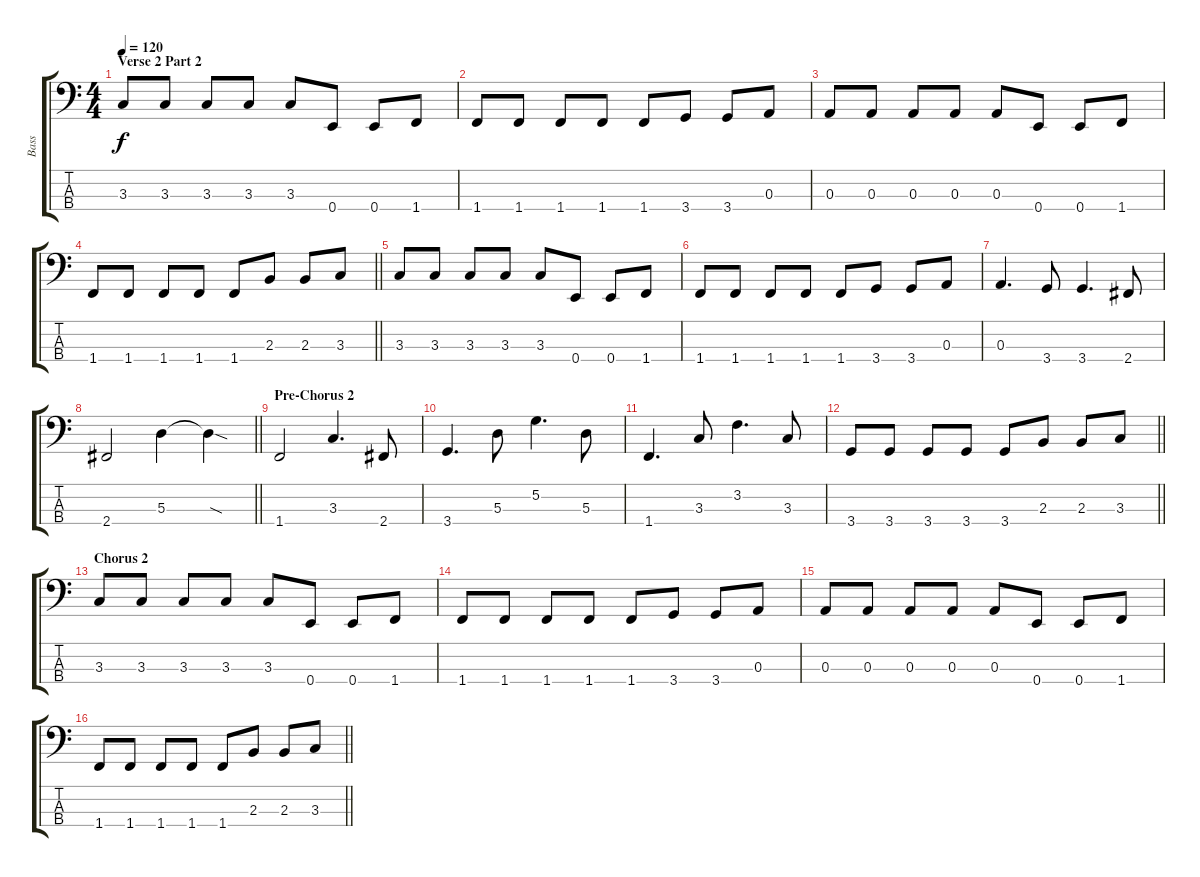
\track ("Bass" "Bass") {instrument electricbassfinger}
\staff {score tabs}
\tuning (G2 D2 A1 E1) {hide}
\ts (4 4)
\section ("" "Verse 2 Part 2")
\tempo 120
\clef f4
\ks c
3.3.8{dy f} 3.3.8 3.3.8 3.3.8 3.3.8 0.4.8 0.4.8 1.4.8 |
1.4.8 1.4.8 1.4.8 1.4.8 1.4.8 3.4.8 3.4.8 0.3.8 |
0.3.8 0.3.8 0.3.8 0.3.8 0.3.8 0.4.8 0.4.8 1.4.8 |
\barLineRight lightlight
1.4.8 1.4.8 1.4.8 1.4.8 1.4.8 2.3.8 2.3.8 3.3.8 |
3.3.8 3.3.8 3.3.8 3.3.8 3.3.8 0.4.8 0.4.8 1.4.8 |
1.4.8 1.4.8 1.4.8 1.4.8 1.4.8 3.4.8 3.4.8 0.3.8 |
0.3.4{d} 3.4.8 3.4.4{d} 2.4.8 |
\barLineRight lightlight
2.4.2 5.3.4 5.3{sod t}.4 |
\section ("" "Pre-Chorus 2")
1.4.2 3.3.4{d} 2.4.8 |
3.4.4{d} 5.3.8 5.2.4{d} 5.3.8 |
1.4.4{d} 3.3.8 3.2.4{d} 3.3.8 |
\barLineRight lightlight
3.4.8 3.4.8 3.4.8 3.4.8 3.4.8 2.3.8 2.3.8 3.3.8 |
\section ("" "Chorus 2")
3.3.8 3.3.8 3.3.8 3.3.8 3.3.8 0.4.8 0.4.8 1.4.8 |
1.4.8 1.4.8 1.4.8 1.4.8 1.4.8 3.4.8 3.4.8 0.3.8 |
0.3.8 0.3.8 0.3.8 0.3.8 0.3.8 0.4.8 0.4.8 1.4.8 |
\barLineRight lightlight
1.4.8 1.4.8 1.4.8 1.4.8 1.4.8 2.3.8 2.3.8 3.3.8
